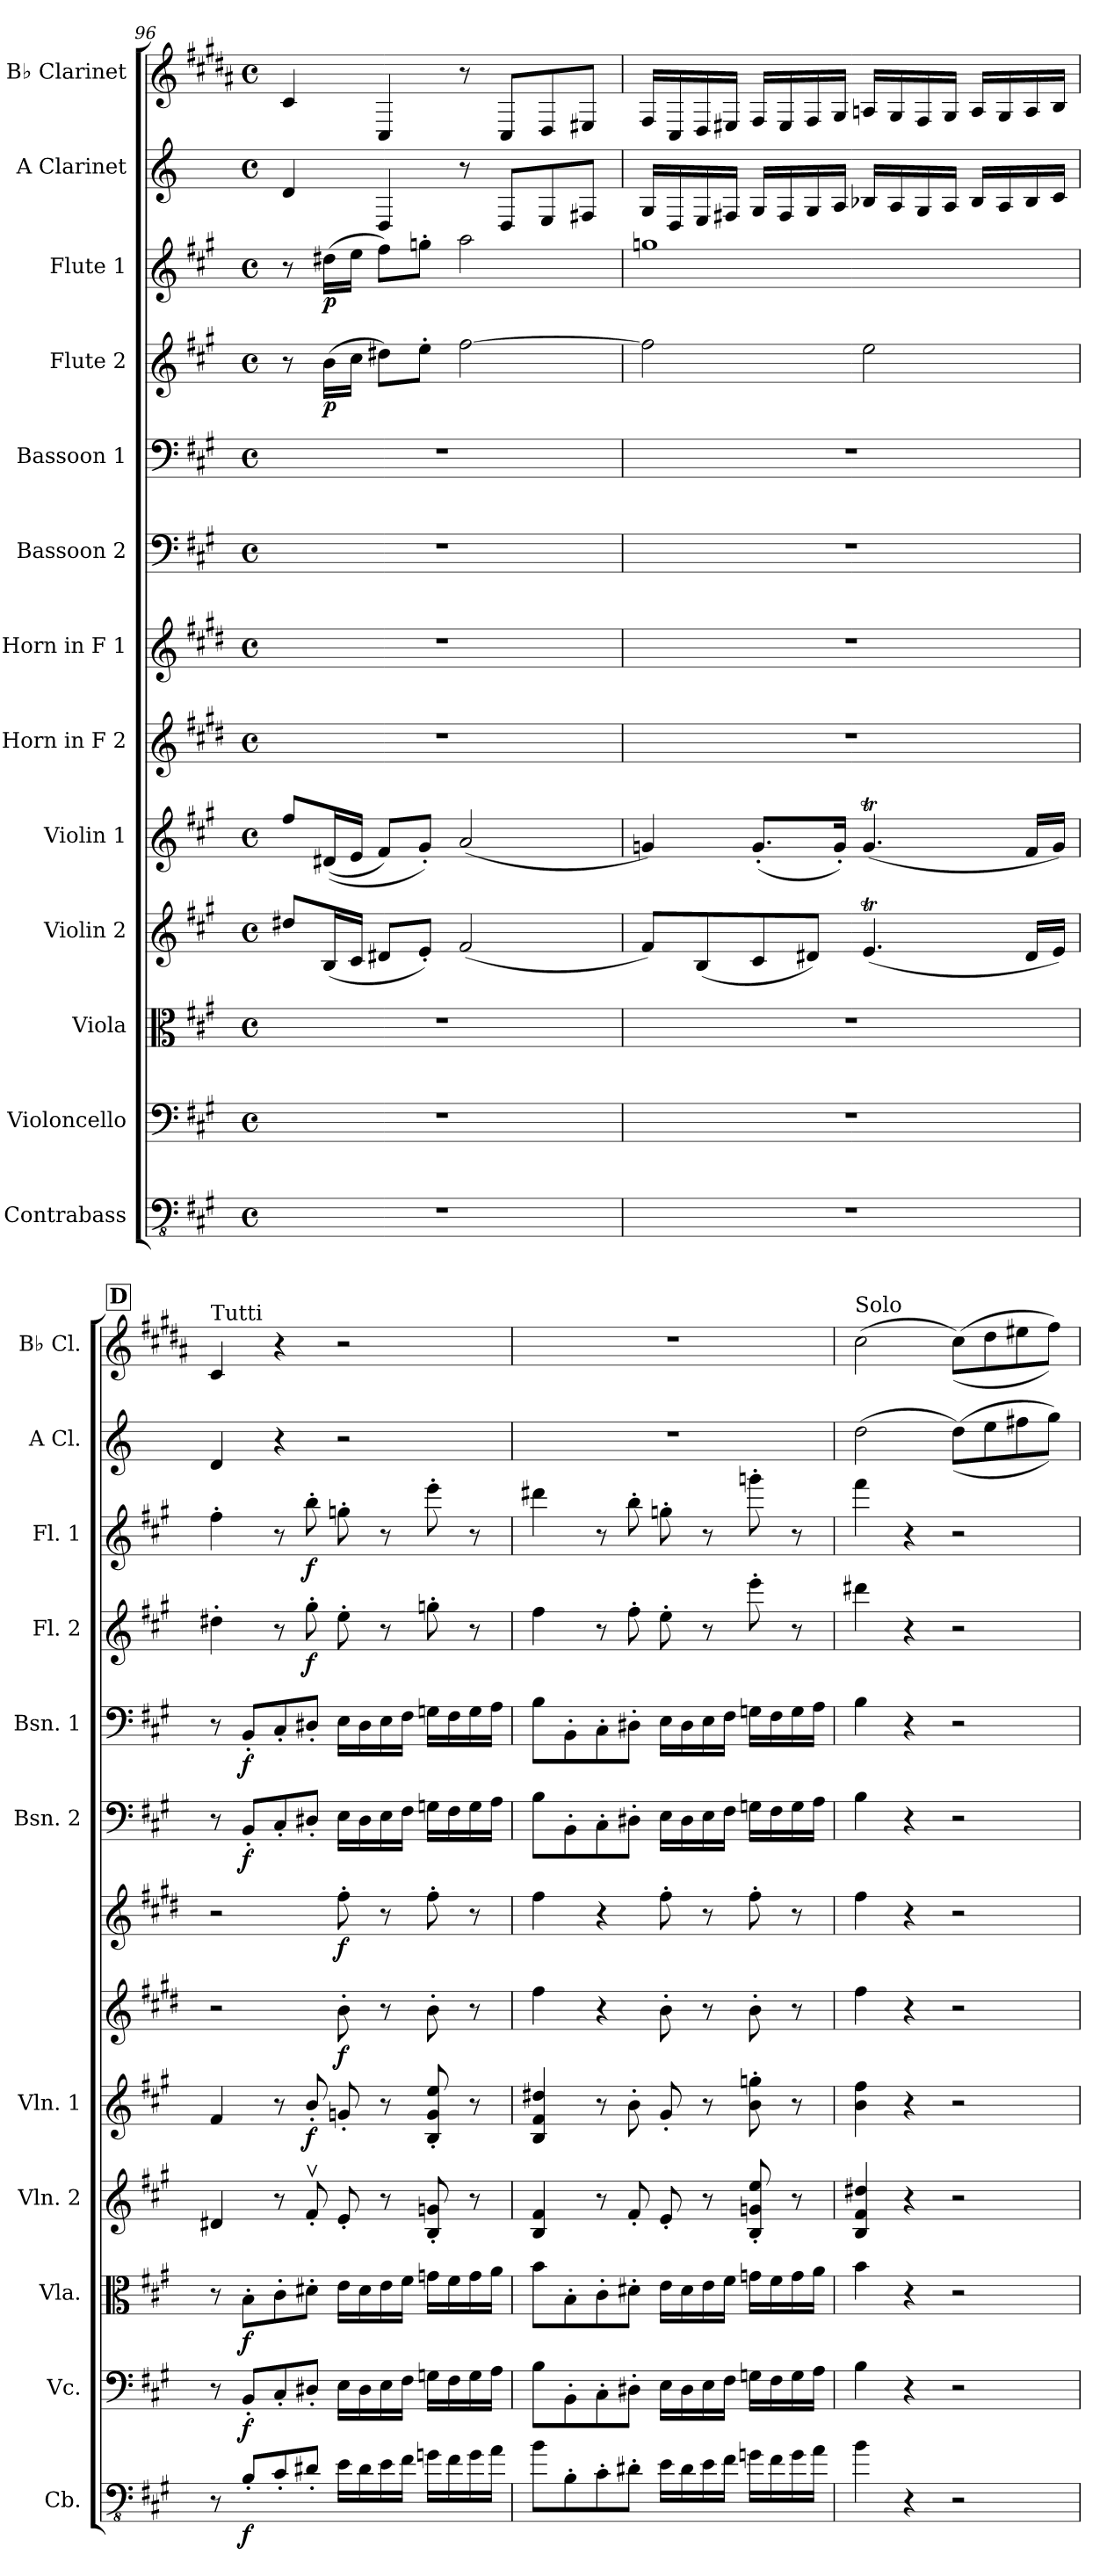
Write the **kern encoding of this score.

**kern	**dynam	**kern	**dynam	**kern	**dynam	**kern	**kern	**dynam	**kern	**dynam	**kern	**dynam	**kern	**dynam	**kern	**dynam	**kern	**dynam	**kern	**dynam	**kern	**kern
*part13	*part13	*part12	*part12	*part11	*part11	*part10	*part9	*part9	*part8	*part8	*part7	*part7	*part6	*part6	*part5	*part5	*part4	*part4	*part3	*part3	*part2	*part1
*staff13	*staff13	*staff12	*staff12	*staff11	*staff11	*staff10	*staff9	*staff9	*staff8	*staff8	*staff7	*staff7	*staff6	*staff6	*staff5	*staff5	*staff4	*staff4	*staff3	*staff3	*staff2	*staff1
*I"Contrabass	*	*I"Violoncello	*	*I"Viola	*	*I"Violin 2	*I"Violin 1	*	*I"Horn in F 2	*	*I"Horn in F 1	*	*I"Bassoon 2	*	*I"Bassoon 1	*	*I"Flute 2	*	*I"Flute 1	*	*I"A Clarinet	*I"B♭ Clarinet
*I'Cb.	*	*I'Vc.	*	*I'Vla.	*	*I'Vln. 2	*I'Vln. 1	*	*	*	*	*	*I'Bsn. 2	*	*I'Bsn. 1	*	*I'Fl. 2	*	*I'Fl. 1	*	*I'A Cl.	*I'B♭ Cl.
!!LO:PB:g=z
*clefFv4	*	*clefF4	*	*clefC3	*	*clefG2	*clefG2	*	*clefG2	*	*clefG2	*	*clefF4	*	*clefF4	*	*clefG2	*	*clefG2	*	*clefG2	*clefG2
*ITrd7c12	*	*	*	*	*	*	*	*	*ITrd4c7	*	*ITrd4c7	*	*	*	*	*	*	*	*	*	*ITrd2c3	*ITrd1c2
*k[f#c#g#]	*	*k[f#c#g#]	*	*k[f#c#g#]	*	*k[f#c#g#]	*k[f#c#g#]	*	*k[f#c#g#]	*	*k[f#c#g#]	*	*k[f#c#g#]	*	*k[f#c#g#]	*	*k[f#c#g#]	*	*k[f#c#g#]	*	*k[f#c#g#]	*k[f#c#g#]
*M4/4	*	*M4/4	*	*M4/4	*	*M4/4	*M4/4	*	*M4/4	*	*M4/4	*	*M4/4	*	*M4/4	*	*M4/4	*	*M4/4	*	*M4/4	*M4/4
*met(c)	*	*met(c)	*	*met(c)	*	*met(c)	*met(c)	*	*met(c)	*	*met(c)	*	*met(c)	*	*met(c)	*	*met(c)	*	*met(c)	*	*met(c)	*met(c)
=96	=96	=96	=96	=96	=96	=96	=96	=96	=96	=96	=96	=96	=96	=96	=96	=96	=96	=96	=96	=96	=96	=96
1r	.	1r	.	1r	.	8dd#X/L	8ff#/L	.	1r	.	1r	.	1r	.	1r	.	8r	.	8r	.	4B/	4B/
!	!	!	!	!	!	!	!	!	!	!	!	!	!	!	!	!	!	!LO:DY:b	!	!LO:DY:b	!	!
.	.	.	.	.	.	(<16B/L	(<(<16d#X/L	.	.	.	.	.	.	.	.	.	(>16b\LL	p	(>16dd#X\LL	p	.	.
.	.	.	.	.	.	16c#/JJ	16e/JJ	.	.	.	.	.	.	.	.	.	16cc#\JJ	.	16ee\JJ	.	.	.
.	.	.	.	.	.	8d#X/L	8f#/L)	.	.	.	.	.	.	.	.	.	8dd#X\L)	.	8ff#\L)	.	4BB/	4BB/
.	.	.	.	.	.	8e'/J)	8g#'/J)	.	.	.	.	.	.	.	.	.	8ee'\J	.	8ggn'\J	.	.	.
.	.	.	.	.	.	(<2f#/	(<2a/	.	.	.	.	.	.	.	.	.	[2ff#\	.	2aa\	.	8r	8r
.	.	.	.	.	.	.	.	.	.	.	.	.	.	.	.	.	.	.	.	.	8BB/L	8BB/L
.	.	.	.	.	.	.	.	.	.	.	.	.	.	.	.	.	.	.	.	.	8C#/	8C#/
.	.	.	.	.	.	.	.	.	.	.	.	.	.	.	.	.	.	.	.	.	8D#X/J	8D#X/J
=97	=97	=97	=97	=97	=97	=97	=97	=97	=97	=97	=97	=97	=97	=97	=97	=97	=97	=97	=97	=97	=97	=97
1r	.	1r	.	1r	.	8f#/L)	4gn/)	.	1r	.	1r	.	1r	.	1r	.	2ff#\]	.	1ggn	.	16E/LL	16E/LL
.	.	.	.	.	.	.	.	.	.	.	.	.	.	.	.	.	.	.	.	.	16BB/	16BB/
.	.	.	.	.	.	(<8B/	.	.	.	.	.	.	.	.	.	.	.	.	.	.	16C#/	16C#/
.	.	.	.	.	.	.	.	.	.	.	.	.	.	.	.	.	.	.	.	.	16D#X/JJ	16D#X/JJ
.	.	.	.	.	.	8c#/	(<8.g'/L	.	.	.	.	.	.	.	.	.	.	.	.	.	16E/LL	16E/LL
.	.	.	.	.	.	.	.	.	.	.	.	.	.	.	.	.	.	.	.	.	16D#/	16D#/
.	.	.	.	.	.	8d#X/J)	.	.	.	.	.	.	.	.	.	.	.	.	.	.	16E/	16E/
.	.	.	.	.	.	.	16g'/Jk)	.	.	.	.	.	.	.	.	.	.	.	.	.	16F#/JJ	16F#/JJ
.	.	.	.	.	.	(<4.eT/	(<4.gT/	.	.	.	.	.	.	.	.	.	2ee\	.	.	.	16Gn/LL	16Gn/LL
.	.	.	.	.	.	.	.	.	.	.	.	.	.	.	.	.	.	.	.	.	16F#/	16F#/
.	.	.	.	.	.	.	.	.	.	.	.	.	.	.	.	.	.	.	.	.	16E/	16E/
.	.	.	.	.	.	.	.	.	.	.	.	.	.	.	.	.	.	.	.	.	16F#/JJ	16F#/JJ
.	.	.	.	.	.	.	.	.	.	.	.	.	.	.	.	.	.	.	.	.	16G/LL	16G/LL
.	.	.	.	.	.	.	.	.	.	.	.	.	.	.	.	.	.	.	.	.	16F#/	16F#/
.	.	.	.	.	.	16d#/LL	16f#/LL	.	.	.	.	.	.	.	.	.	.	.	.	.	16G/	16G/
.	.	.	.	.	.	16e/JJ)	16g/JJ)	.	.	.	.	.	.	.	.	.	.	.	.	.	16A/JJ	16A/JJ
!!LO:PB:g=z
!!LO:REH:place=s1:a:B:fs=14:t=D
=98	=98	=98	=98	=98	=98	=98	=98	=98	=98	=98	=98	=98	=98	=98	=98	=98	=98	=98	=98	=98	=98	=98
!	!	!	!	!	!	!	!	!	!	!	!	!	!	!	!	!	!	!	!	!	!	!LO:TX:t=Tutti
8r	.	8r	.	8r	.	4d#X/	4f#/	.	2r	.	2r	.	8r	.	8r	.	4dd#X'\	.	4ff#'\	.	4B/	4B/
!	!LO:DY:b	!	!LO:DY:b	!	!LO:DY:b	!	!	!	!	!	!	!	!	!LO:DY:b	!	!LO:DY:b	!	!	!	!	!	!
8BBB'/L	f	8BB'/L	f	8B'\L	f	.	.	.	.	.	.	.	8BB'/L	f	8BB'/L	f	.	.	.	.	.	.
8CC#'/	.	8C#'/	.	8c#'\	.	8r	8r	.	.	.	.	.	8C#'/	.	8C#'/	.	8r	.	8r	.	4r	4r
!	!	!	!	!	!	!	!	!LO:DY:b	!	!	!	!	!	!	!	!	!	!LO:DY:b	!	!LO:DY:b	!	!
8DD#X'/J	.	8D#X'/J	.	8d#X'\J	.	8f#v'/	8b'/	f	.	.	.	.	8D#X'/J	.	8D#X'/J	.	8gg#'\	f	8bb'\	f	.	.
!	!	!	!	!	!	!	!	!	!	!LO:DY:b	!	!LO:DY:b	!	!	!	!	!	!	!	!	!	!
16EE\LL	.	16E\LL	.	16e\LL	.	8e'/	8gn'/	.	8e'\	f	8b'\	f	16E\LL	.	16E\LL	.	8ee'\	.	8ggn'\	.	2r	2r
16DD#\	.	16D#\	.	16d#\	.	.	.	.	.	.	.	.	16D#\	.	16D#\	.	.	.	.	.	.	.
16EE\	.	16E\	.	16e\	.	8r	8r	.	8r	.	8r	.	16E\	.	16E\	.	8r	.	8r	.	.	.
16FF#\JJ	.	16F#\JJ	.	16f#\JJ	.	.	.	.	.	.	.	.	16F#\JJ	.	16F#\JJ	.	.	.	.	.	.	.
16GGn\LL	.	16Gn\LL	.	16gn\LL	.	8B/' 8gn/'	8B/' 8g/' 8ee/'	.	8e'\	.	8b'\	.	16Gn\LL	.	16Gn\LL	.	8ggn'\	.	8eee'\	.	.	.
16FF#\	.	16F#\	.	16f#\	.	.	.	.	.	.	.	.	16F#\	.	16F#\	.	.	.	.	.	.	.
16GG\	.	16G\	.	16g\	.	8r	8r	.	8r	.	8r	.	16G\	.	16G\	.	8r	.	8r	.	.	.
16AA\JJ	.	16A\JJ	.	16a\JJ	.	.	.	.	.	.	.	.	16A\JJ	.	16A\JJ	.	.	.	.	.	.	.
=99	=99	=99	=99	=99	=99	=99	=99	=99	=99	=99	=99	=99	=99	=99	=99	=99	=99	=99	=99	=99	=99	=99
8BB\L	.	8B\L	.	8b\L	.	4B/ 4f#/	4B/ 4f#/ 4dd#X/	.	4b\	.	4b\	.	8B\L	.	8B\L	.	4ff#\	.	4ddd#X\	.	1r	1r
8BBB'\	.	8BB'\	.	8B'\	.	.	.	.	.	.	.	.	8BB'\	.	8BB'\	.	.	.	.	.	.	.
8CC#'\	.	8C#'\	.	8c#'\	.	8r	8r	.	4r	.	4r	.	8C#'\	.	8C#'\	.	8r	.	8r	.	.	.
8DD#X'\J	.	8D#X'\J	.	8d#X'\J	.	8f#'/	8b'\	.	.	.	.	.	8D#X'\J	.	8D#X'\J	.	8ff#'\	.	8bb'\	.	.	.
16EE\LL	.	16E\LL	.	16e\LL	.	8e'/	8g#'/	.	8e'\	.	8b'\	.	16E\LL	.	16E\LL	.	8ee'\	.	8ggn'\	.	.	.
16DD#\	.	16D#\	.	16d#\	.	.	.	.	.	.	.	.	16D#\	.	16D#\	.	.	.	.	.	.	.
16EE\	.	16E\	.	16e\	.	8r	8r	.	8r	.	8r	.	16E\	.	16E\	.	8r	.	8r	.	.	.
16FF#\JJ	.	16F#\JJ	.	16f#\JJ	.	.	.	.	.	.	.	.	16F#\JJ	.	16F#\JJ	.	.	.	.	.	.	.
16GGn\LL	.	16Gn\LL	.	16gn\LL	.	8B/' 8gn/' 8ee/'	8b\' 8ggn\'	.	8e'\	.	8b'\	.	16Gn\LL	.	16Gn\LL	.	8eee'\	.	8gggn'\	.	.	.
16FF#\	.	16F#\	.	16f#\	.	.	.	.	.	.	.	.	16F#\	.	16F#\	.	.	.	.	.	.	.
16GG\	.	16G\	.	16g\	.	8r	8r	.	8r	.	8r	.	16G\	.	16G\	.	8r	.	8r	.	.	.
16AA\JJ	.	16A\JJ	.	16a\JJ	.	.	.	.	.	.	.	.	16A\JJ	.	16A\JJ	.	.	.	.	.	.	.
=100	=100	=100	=100	=100	=100	=100	=100	=100	=100	=100	=100	=100	=100	=100	=100	=100	=100	=100	=100	=100	=100	=100
!	!	!	!	!	!	!	!	!	!	!	!	!	!	!	!	!	!	!	!	!	!	!LO:TX:t=Solo
4BB\	.	4B\	.	4b\	.	4B/ 4f#/ 4dd#X/	4b\ 4ff#\	.	4b\	.	4b\	.	4B\	.	4B\	.	4ddd#X\	.	4fff#\	.	(>2b\	(>2b\
4r	.	4r	.	4r	.	4r	4r	.	4r	.	4r	.	4r	.	4r	.	4r	.	4r	.	.	.
2r	.	2r	.	2r	.	2r	2r	.	2r	.	2r	.	2r	.	2r	.	2r	.	2r	.	(>(>8b\L)	(>(>8b\L)
.	.	.	.	.	.	.	.	.	.	.	.	.	.	.	.	.	.	.	.	.	8cc#\	8cc#\
.	.	.	.	.	.	.	.	.	.	.	.	.	.	.	.	.	.	.	.	.	8dd#X\	8dd#X\
.	.	.	.	.	.	.	.	.	.	.	.	.	.	.	.	.	.	.	.	.	8ee\J))	8ee\J))
=	=	=	=	=	=	=	=	=	=	=	=	=	=	=	=	=	=	=	=	=	=	=
*-	*-	*-	*-	*-	*-	*-	*-	*-	*-	*-	*-	*-	*-	*-	*-	*-	*-	*-	*-	*-	*-	*-
